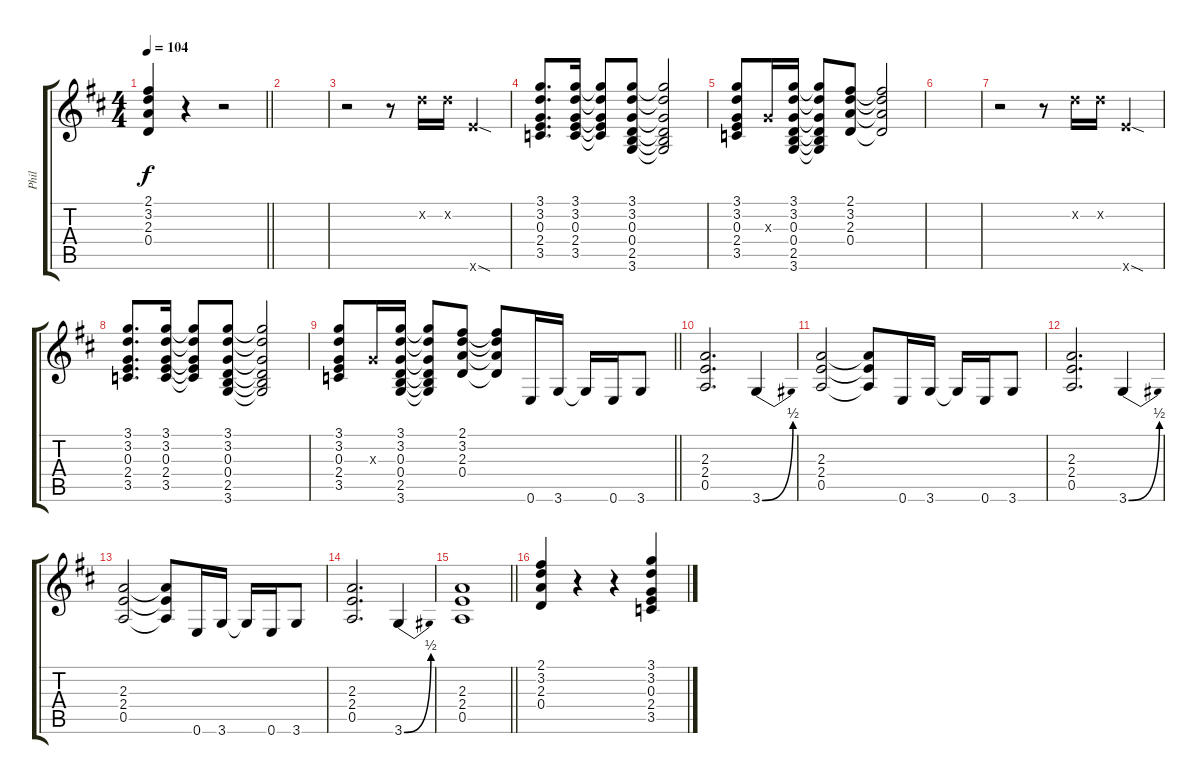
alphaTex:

\track ("Phil" "Phil") {instrument distortionguitar}
\staff {score tabs}
\tuning (E4 B3 G3 D3 A2 E2) {hide}
\ts (4 4)
\tempo 104
\clef g2
\barLineRight lightlight
\ks d
(2.1 3.2 2.3 0.4).4{dy f} r.4 r.2 |
|
r.2 r.8 3.2{x}.16 3.2{x}.16 12.6{sod x}.4 |
(3.1 3.2 0.3 2.4 3.5).8{d} (3.1 3.2 0.3 2.4 3.5).16 (3.1{t} 3.2{t} 0.3{t} 2.4{t} 3.5{t}).8 (3.1 3.2 0.3 0.4 2.5 3.6).8 (3.1{t} 3.2{t} 0.3{t} 0.4{t} 2.5{t} 3.6{t}).2 |
(3.1 3.2 0.3 2.4 3.5).8 0.3{x}.16 (3.1 3.2 0.3 0.4 2.5 3.6).16 (3.1{t} 3.2{t} 0.3{t} 0.4{t} 2.5{t} 3.6{t}).8 (2.1 3.2 2.3 0.4).8 (2.1{t} 3.2{t} 2.3{t} 0.4{t}).2 |
|
r.2 r.8 3.2{x}.16 3.2{x}.16 12.6{sod x}.4 |
(3.1 3.2 0.3 2.4 3.5).8{d} (3.1 3.2 0.3 2.4 3.5).16 (3.1{t} 3.2{t} 0.3{t} 2.4{t} 3.5{t}).8 (3.1 3.2 0.3 0.4 2.5 3.6).8 (3.1{t} 3.2{t} 0.3{t} 0.4{t} 2.5{t} 3.6{t}).2 |
\barLineRight lightlight
(3.1 3.2 0.3 2.4 3.5).8 0.3{x}.16 (3.1 3.2 0.3 0.4 2.5 3.6).16 (3.1{t} 3.2{t} 0.3{t} 0.4{t} 2.5{t} 3.6{t}).8 (2.1 3.2 2.3 0.4).8 (2.1{t} 3.2{t} 2.3{t} 0.4{t}).8 0.6.16 3.6.16 3.6{t}.16 0.6.16 3.6.8 |
(2.3 2.4 0.5).2{d} 3.6{be (bend 0 0 60 2)}.4 |
(2.3 2.4 0.5).2 (2.3{t} 2.4{t} 0.5{t}).8 0.6.16 3.6.16 3.6{t}.16 0.6.16 3.6.8 |
(2.3 2.4 0.5).2{d} 3.6{be (bend 0 0 60 2)}.4 |
(2.3 2.4 0.5).2 (2.3{t} 2.4{t} 0.5{t}).8 0.6.16 3.6.16 3.6{t}.16 0.6.16 3.6.8 |
(2.3 2.4 0.5).2{d} 3.6{be (bend 0 0 60 2)}.4 |
\barLineRight lightlight
(2.3 2.4 0.5).1 |
(2.1 3.2 2.3 0.4).4 r.4 r.4 (3.1 3.2 0.3 2.4 3.5).4
